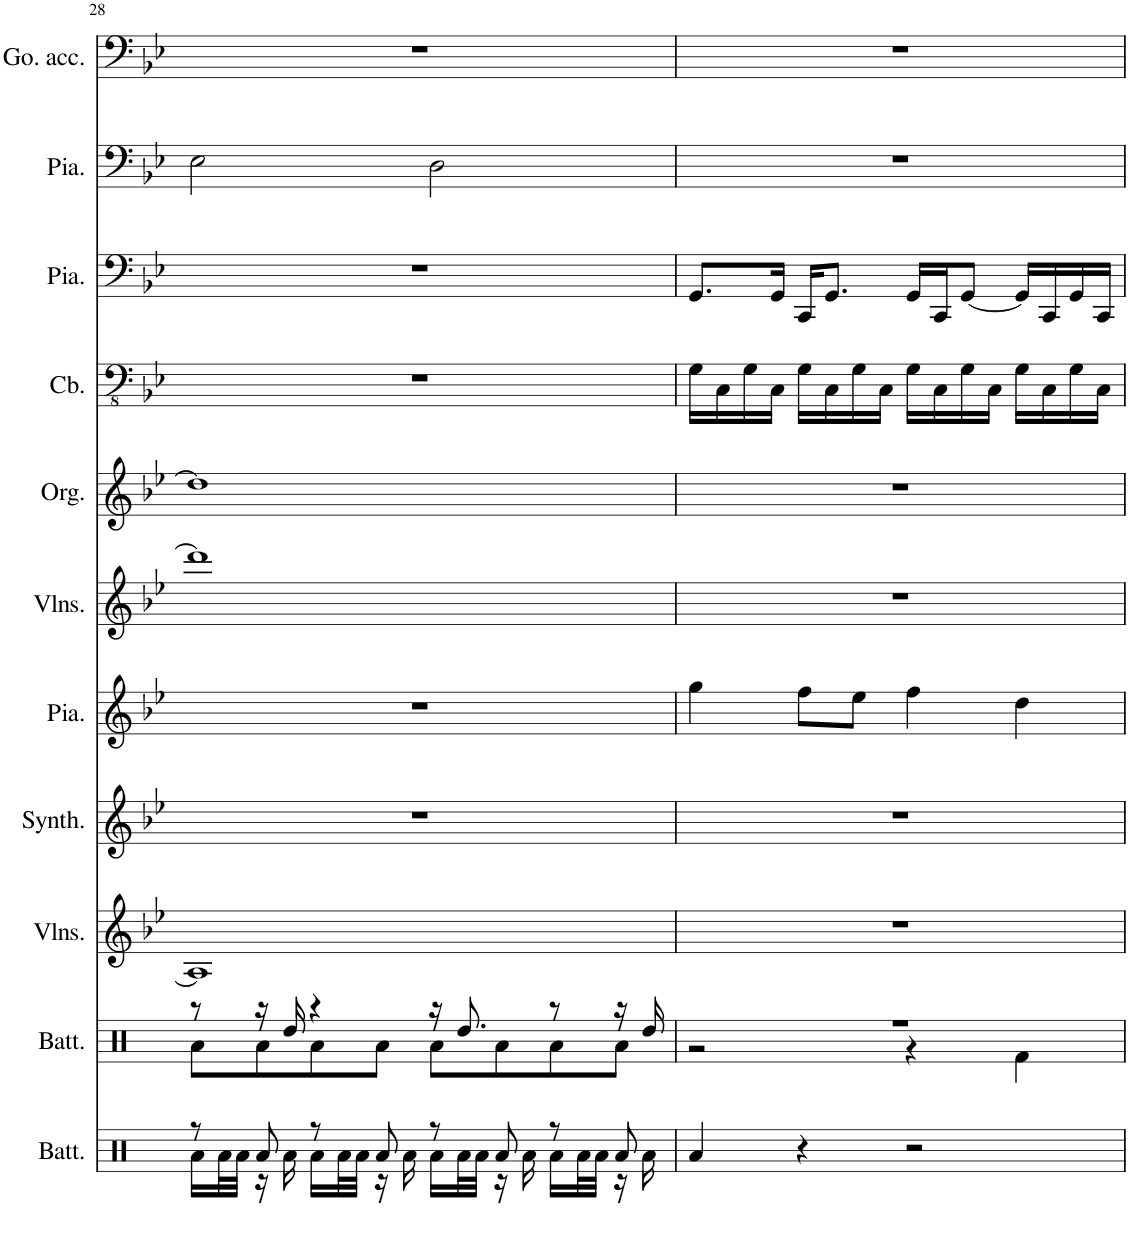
**kern	**kern	**kern	**kern	**kern	**kern	**kern	**kern	**kern	**kern	**kern
*part11	*part10	*part9	*part8	*part7	*part6	*part5	*part4	*part3	*part2	*part1
*staff11	*staff10	*staff9	*staff8	*staff7	*staff6	*staff5	*staff4	*staff3	*staff2	*staff1
*I"Batterie	*I"Batterie	*I"Violons	*I"Synthétiseur d'instruments à cordes	*I"Piano	*I"Violons	*I"Orgue	*I"Contrebasse	*I"Piano	*I"Piano	*I"Gongs accordés
*I'Batt.	*I'Batt.	*I'Vlns.	*I'Synth.	*I'Pia.	*I'Vlns.	*I'Org.	*I'Cb.	*I'Pia.	*I'Pia.	*I'Go. acc.
!!LO:PB:g=z
*clefX	*clefX	*clefG2	*clefG2	*clefG2	*clefG2	*clefG2	*clefFv4	*clefF4	*clefF4	*clefF4
*	*	*	*	*	*	*	*Trd7c12	*	*	*
*k[]	*k[]	*k[b-e-]	*k[b-e-]	*k[b-e-]	*k[b-e-]	*k[b-e-]	*k[b-e-]	*k[b-e-]	*k[b-e-]	*k[b-e-]
*M4/4	*M4/4	*M4/4	*M4/4	*M4/4	*M4/4	*M4/4	*M4/4	*M4/4	*M4/4	*M4/4
=28	=28	=28	=28	=28	=28	=28	=28	=28	=28	=28
*^	*^	*	*	*	*	*	*	*	*	*
8r	16Ra\LL	8r	8Ra\L	1A]	1r	1r	1ddd]	1dd]	1r	1r	2E-\	1r
.	32Ra\L	.	.	.	.	.	.	.	.	.	.	.
.	32Ra\JJJ	.	.	.	.	.	.	.	.	.	.	.
8Ra/	16r	16r	8Ra\	.	.	.	.	.	.	.	.	.
.	16Ra\	16Rdd/	.	.	.	.	.	.	.	.	.	.
8r	16Ra\LL	4r	8Ra\	.	.	.	.	.	.	.	.	.
.	32Ra\L	.	.	.	.	.	.	.	.	.	.	.
.	32Ra\JJJ	.	.	.	.	.	.	.	.	.	.	.
8Ra/	16r	.	8Ra\J	.	.	.	.	.	.	.	.	.
.	16Ra\	.	.	.	.	.	.	.	.	.	.	.
8r	16Ra\LL	16r	8Ra\L	.	.	.	.	.	.	.	2D\	.
.	32Ra\L	8.Rdd/	.	.	.	.	.	.	.	.	.	.
.	32Ra\JJJ	.	.	.	.	.	.	.	.	.	.	.
8Ra/	16r	.	8Ra\	.	.	.	.	.	.	.	.	.
.	16Ra\	.	.	.	.	.	.	.	.	.	.	.
8r	16Ra\LL	8r	8Ra\	.	.	.	.	.	.	.	.	.
.	32Ra\L	.	.	.	.	.	.	.	.	.	.	.
.	32Ra\JJJ	.	.	.	.	.	.	.	.	.	.	.
8Ra/	16r	16r	8Ra\J	.	.	.	.	.	.	.	.	.
.	16Ra\	16Rdd/	.	.	.	.	.	.	.	.	.	.
*v	*v	*	*	*	*	*	*	*	*	*	*	*
=29	=29	=29	=29	=29	=29	=29	=29	=29	=29	=29	=29
4Ra/	1r	2r	1r	1r	4gg\	1r	1r	16GG\LL	8.GG/L	1r	1r
.	.	.	.	.	.	.	.	16CC\	.	.	.
.	.	.	.	.	.	.	.	16GG\	.	.	.
.	.	.	.	.	.	.	.	16CC\JJ	16GG/Jk	.	.
4r	.	.	.	.	8ff\L	.	.	16GG\LL	16CC/KL	.	.
.	.	.	.	.	.	.	.	16CC\	8.GG/J	.	.
.	.	.	.	.	8ee-\J	.	.	16GG\	.	.	.
.	.	.	.	.	.	.	.	16CC\JJ	.	.	.
2r	.	4r	.	.	4ff\	.	.	16GG\LL	16GG/LL	.	.
.	.	.	.	.	.	.	.	16CC\	16CC/J	.	.
.	.	.	.	.	.	.	.	16GG\	[8GG/J	.	.
.	.	.	.	.	.	.	.	16CC\JJ	.	.	.
.	.	4Rf\	.	.	4dd\	.	.	16GG\LL	16GG/LL]	.	.
.	.	.	.	.	.	.	.	16CC\	16CC/	.	.
.	.	.	.	.	.	.	.	16GG\	16GG/	.	.
.	.	.	.	.	.	.	.	16CC\JJ	16CC/JJ	.	.
*	*v	*v	*	*	*	*	*	*	*	*	*
=	=	=	=	=	=	=	=	=	=	=
*-	*-	*-	*-	*-	*-	*-	*-	*-	*-	*-
